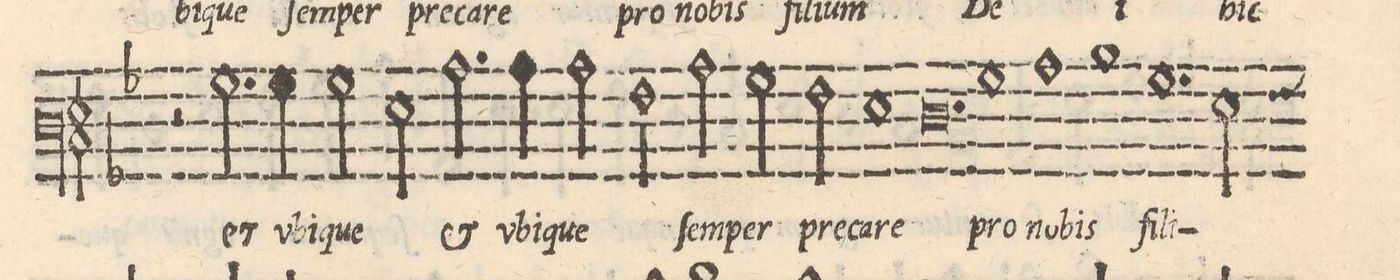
**kern	**text
*I"BASSVS	*
*clefF3	*
*k[b-]	*
*met(C)	*
*M2/1	*
2r	.
2.B-\	et
4B-\	v-
2B-\	-bi-
=39-	=39-
2G\	-que
2.c\	et
4c\	v-
2c\	-bi-
=40-	=40-
2A\	-que
2c\	ſem-
2B-\	-per
2A\	pre-
=41-	=41-
1G	-ca-
0.F	-re
=42-	=42-
=43-	=43-
1B-	pro
1c	no-
=44-	=44-
1d	-bis
1.B-	fi-
=45-	=45-
2G\	-li-
*custos:A	*
*-	*-
